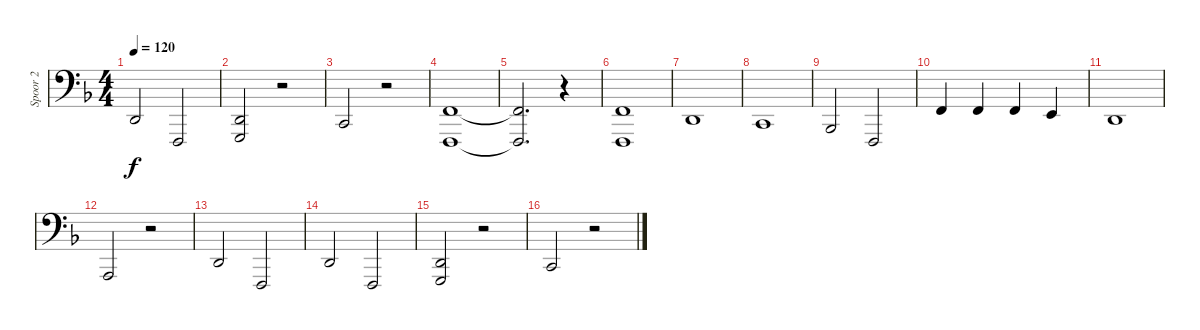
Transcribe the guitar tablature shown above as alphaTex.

\track ("Spoor 2" "Spoor 2") {instrument acousticgrandpiano}
\staff {score}
\tuning (G2 D2 A1 E1) {hide}
\ts (4 4)
\tempo 120
\clef f4
\ks f
0.2.2{dy f} 1.4.2 |
(0.2 3.4).2 r.2 |
3.3.2 r.2 |
(3.2 1.4).1 |
(3.2{t} 1.4{t}).2{d} r.4 |
(3.2 1.4).1 |
0.2.1 |
3.3.1 |
1.3.2 1.4.2 |
3.2.4 3.2.4 3.2.4 2.2.4 |
0.2.1 |
0.3.2 r.2 |
0.2.2 1.4.2 |
0.2.2 1.4.2 |
(0.2 3.4).2 r.2 |
3.3.2 r.2
